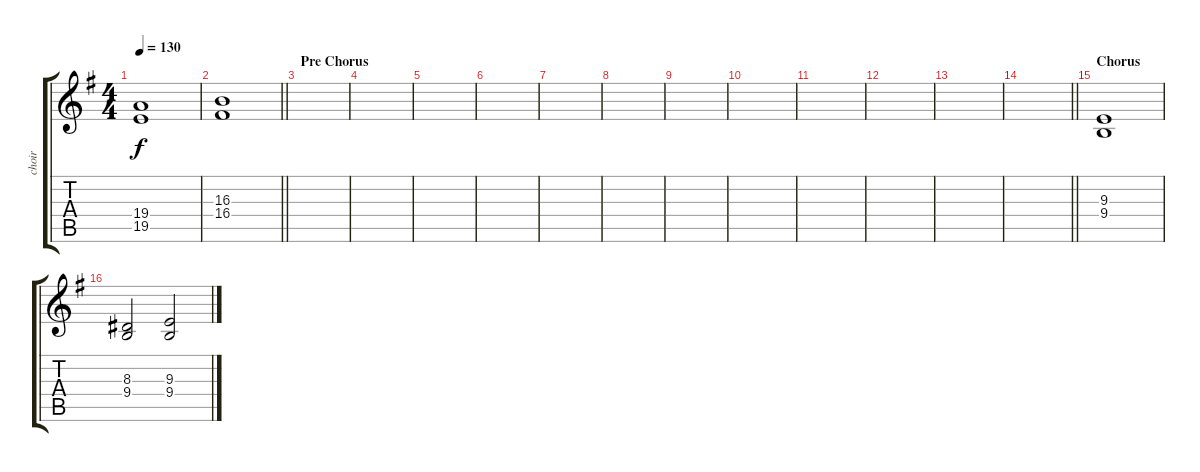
\track ("choir" "choir") {instrument choiraahs}
\staff {score tabs}
\tuning (E4 B3 G3 D3 A2 E2) {hide}
\ts (4 4)
\tempo 130
\clef g2
\ks eminor
(19.4{t} 19.5{t}).1{dy f} |
\barLineRight lightlight
(16.3 16.4).1 |
\section ("" "Pre Chorus")
|
|
|
|
|
|
|
|
|
|
|
\barLineRight lightlight
|
\section ("" "Chorus")
(9.3 9.4).1 |
(8.3 9.4).2 (9.3 9.4).2
